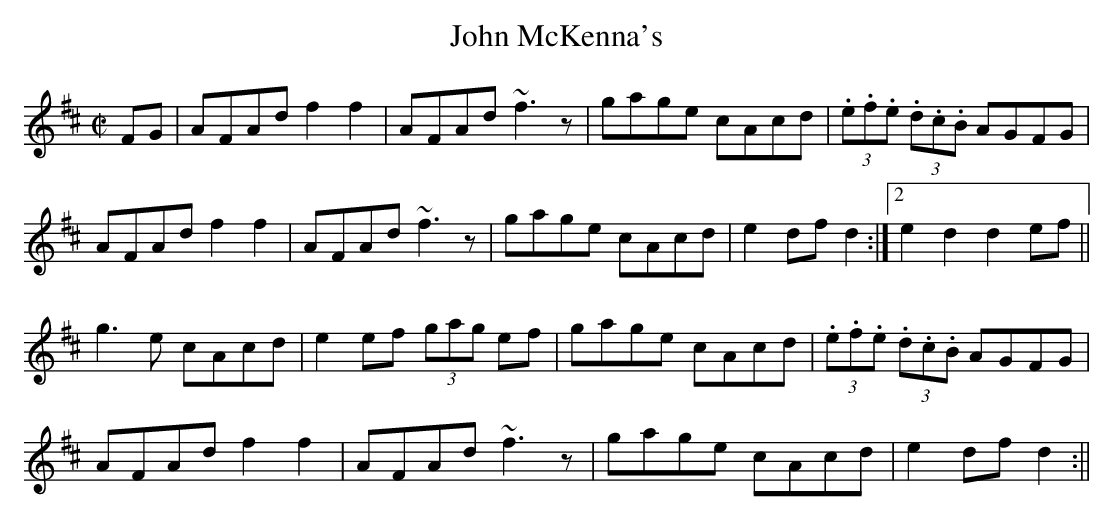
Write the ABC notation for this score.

X:1
T:John McKenna's
M:C|
L:1/8
K:D
FG|AFAd f2f2|AFAd ~f3z|gage cAcd|(3.e.f.e (3.d.c.B AGFG|
AFAd f2f2|AFAd ~f3z|gage cAcd|e2df d2:|2 e2d2 d2ef||
g3e cAcd|e2ef (3gag ef|gage cAcd|(3.e.f.e (3.d.c.B AGFG|
AFAd f2f2|AFAd ~f3z|gage cAcd|e2df d2:||
